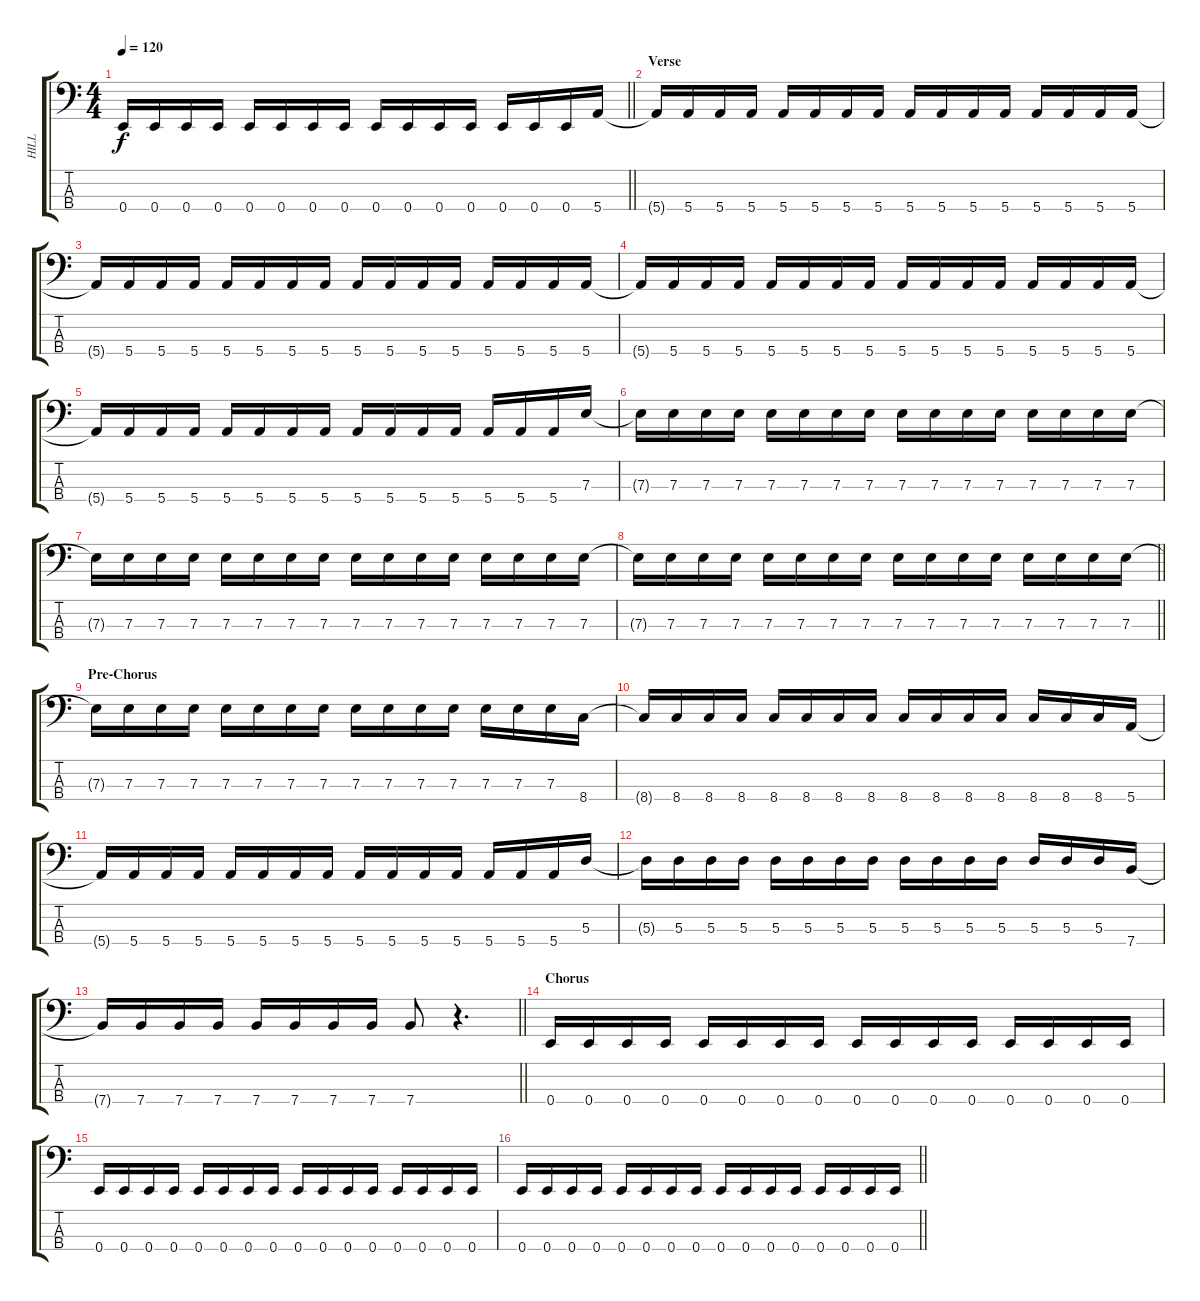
\track ("HILL" "HILL") {instrument electricbassfinger}
\staff {score tabs}
\tuning (G2 D2 A1 E1) {hide}
\ts (4 4)
\tempo 120
\clef f4
\barLineRight lightlight
\ks c
0.4.16{dy f} 0.4.16 0.4.16 0.4.16 0.4.16 0.4.16 0.4.16 0.4.16 0.4.16 0.4.16 0.4.16 0.4.16 0.4.16 0.4.16 0.4.16 5.4.16 |
\section ("" "Verse")
5.4{t}.16 5.4.16 5.4.16 5.4.16 5.4.16 5.4.16 5.4.16 5.4.16 5.4.16 5.4.16 5.4.16 5.4.16 5.4.16 5.4.16 5.4.16 5.4.16 |
5.4{t}.16 5.4.16 5.4.16 5.4.16 5.4.16 5.4.16 5.4.16 5.4.16 5.4.16 5.4.16 5.4.16 5.4.16 5.4.16 5.4.16 5.4.16 5.4.16 |
5.4{t}.16 5.4.16 5.4.16 5.4.16 5.4.16 5.4.16 5.4.16 5.4.16 5.4.16 5.4.16 5.4.16 5.4.16 5.4.16 5.4.16 5.4.16 5.4.16 |
5.4{t}.16 5.4.16 5.4.16 5.4.16 5.4.16 5.4.16 5.4.16 5.4.16 5.4.16 5.4.16 5.4.16 5.4.16 5.4.16 5.4.16 5.4.16 7.3.16 |
7.3{t}.16 7.3.16 7.3.16 7.3.16 7.3.16 7.3.16 7.3.16 7.3.16 7.3.16 7.3.16 7.3.16 7.3.16 7.3.16 7.3.16 7.3.16 7.3.16 |
7.3{t}.16 7.3.16 7.3.16 7.3.16 7.3.16 7.3.16 7.3.16 7.3.16 7.3.16 7.3.16 7.3.16 7.3.16 7.3.16 7.3.16 7.3.16 7.3.16 |
\barLineRight lightlight
7.3{t}.16 7.3.16 7.3.16 7.3.16 7.3.16 7.3.16 7.3.16 7.3.16 7.3.16 7.3.16 7.3.16 7.3.16 7.3.16 7.3.16 7.3.16 7.3.16 |
\section ("" "Pre-Chorus")
7.3{t}.16 7.3.16 7.3.16 7.3.16 7.3.16 7.3.16 7.3.16 7.3.16 7.3.16 7.3.16 7.3.16 7.3.16 7.3.16 7.3.16 7.3.16 8.4.16 |
8.4{t}.16 8.4.16 8.4.16 8.4.16 8.4.16 8.4.16 8.4.16 8.4.16 8.4.16 8.4.16 8.4.16 8.4.16 8.4.16 8.4.16 8.4.16 5.4.16 |
5.4{t}.16 5.4.16 5.4.16 5.4.16 5.4.16 5.4.16 5.4.16 5.4.16 5.4.16 5.4.16 5.4.16 5.4.16 5.4.16 5.4.16 5.4.16 5.3.16 |
5.3{t}.16 5.3.16 5.3.16 5.3.16 5.3.16 5.3.16 5.3.16 5.3.16 5.3.16 5.3.16 5.3.16 5.3.16 5.3.16 5.3.16 5.3.16 7.4.16 |
\barLineRight lightlight
7.4{t}.16 7.4.16 7.4.16 7.4.16 7.4.16 7.4.16 7.4.16 7.4.16 7.4.8 r.4{d} |
\section ("" "Chorus")
0.4.16 0.4.16 0.4.16 0.4.16 0.4.16 0.4.16 0.4.16 0.4.16 0.4.16 0.4.16 0.4.16 0.4.16 0.4.16 0.4.16 0.4.16 0.4.16 |
0.4.16 0.4.16 0.4.16 0.4.16 0.4.16 0.4.16 0.4.16 0.4.16 0.4.16 0.4.16 0.4.16 0.4.16 0.4.16 0.4.16 0.4.16 0.4.16 |
\barLineRight lightlight
0.4.16 0.4.16 0.4.16 0.4.16 0.4.16 0.4.16 0.4.16 0.4.16 0.4.16 0.4.16 0.4.16 0.4.16 0.4.16 0.4.16 0.4.16 0.4.16
